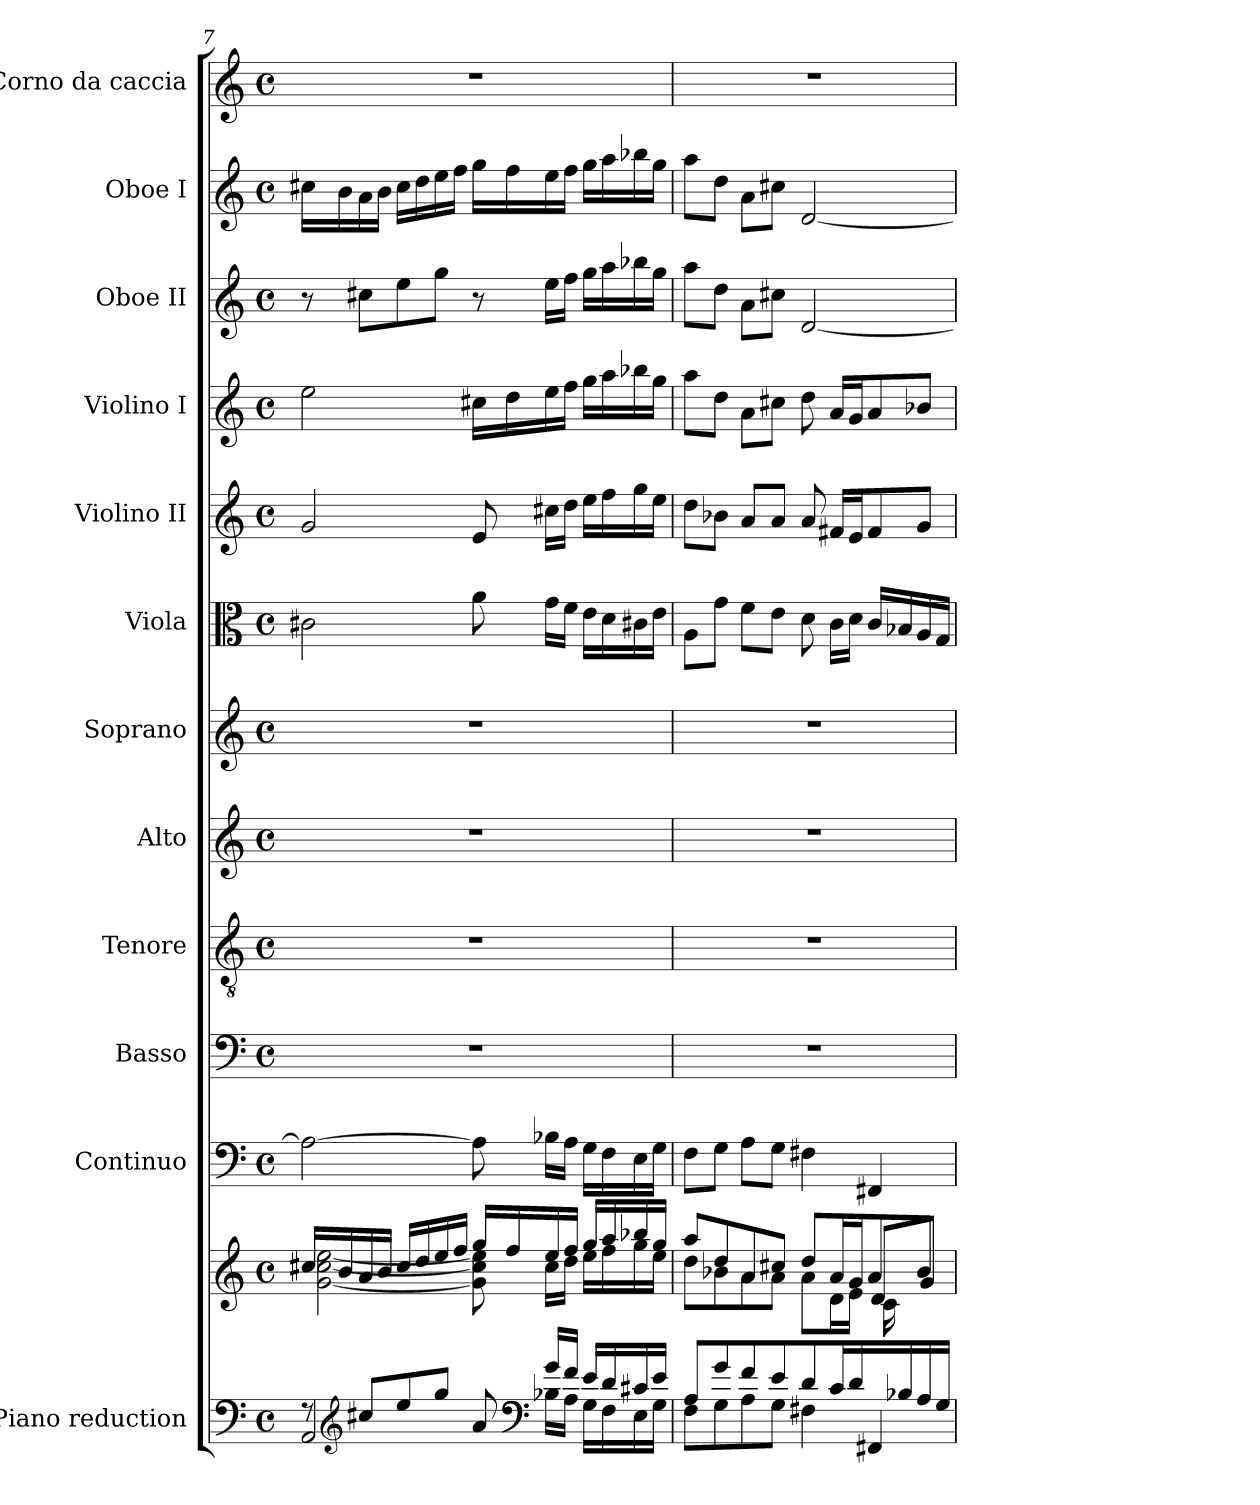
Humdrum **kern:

**kern	**kern	**kern	**kern	**kern	**kern	**kern	**kern	**kern	**kern	**kern	**kern	**kern
*part12	*part12	*part11	*part10	*part9	*part8	*part7	*part6	*part5	*part4	*part3	*part2	*part1
*staff13	*staff12	*staff11	*staff10	*staff9	*staff8	*staff7	*staff6	*staff5	*staff4	*staff3	*staff2	*staff1
*I"Piano reduction	*	*I"Continuo	*I"Basso	*I"Tenore	*I"Alto	*I"Soprano	*I"Viola	*I"Violino II	*I"Violino I	*I"Oboe II	*I"Oboe I	*I"Corno da caccia
*I'Pno	*	*	*	*	*	*	*I'Vla	*I'Vln	*I'Vln	*I'Ob	*I'Ob	*
*clefF4	*clefG2	*clefF4	*clefF4	*clefGv2	*clefG2	*clefG2	*clefC3	*clefG2	*clefG2	*clefG2	*clefG2	*clefG2
*	*	*	*	*	*	*	*	*	*	*	*	*ITrd7c12
*k[]	*k[]	*k[]	*k[]	*k[]	*k[]	*k[]	*k[]	*k[]	*k[]	*k[]	*k[]	*k[]
*M4/4	*M4/4	*M4/4	*M4/4	*M4/4	*M4/4	*M4/4	*M4/4	*M4/4	*M4/4	*M4/4	*M4/4	*M4/4
*met(c)	*met(c)	*met(c)	*met(c)	*met(c)	*met(c)	*met(c)	*met(c)	*met(c)	*met(c)	*met(c)	*met(c)	*met(c)
=7	=7	=7	=7	=7	=7	=7	=7	=7	=7	=7	=7	=7
*^	*^	*	*	*	*	*	*	*	*	*	*	*
8r	2AA/	16cc#X/LL	[2g\ [2cc#\ [2ee\	2A\_	1r	1r	1r	1r	2c#X\	2g/	2ee\	8r	16cc#X\LL	1r
.	.	16b/	.	.	.	.	.	.	.	.	.	.	16b\	.
*clefG2	*	*	*	*	*	*	*	*	*	*	*	*	*	*
8cc#X/L	.	16a/	.	.	.	.	.	.	.	.	.	8cc#X\L	16a\	.
.	.	16b/JJ	.	.	.	.	.	.	.	.	.	.	16b\JJ	.
8ee/	.	16cc#/LL	.	.	.	.	.	.	.	.	.	8ee\	16cc#\LL	.
.	.	16dd/	.	.	.	.	.	.	.	.	.	.	16dd\	.
8gg/J	.	16ee/	.	.	.	.	.	.	.	.	.	8gg\J	16ee\	.
.	.	16ff/JJ	.	.	.	.	.	.	.	.	.	.	16ff\JJ	.
8a/	8ryy	16gg/LL	8g\] 8cc#\] 8ee\]	8A\]	.	.	.	.	8a\	8e/	16cc#X\LL	8r	16gg\LL	.
.	.	16ff/	.	.	.	.	.	.	.	.	16dd\	.	16ff\	.
*clefF4	*	*	*	*	*	*	*	*	*	*	*	*	*	*
16g/LL	16B-X\LL	16ee/	16cc#\LL	16B-X\LL	.	.	.	.	16g\LL	16cc#X\LL	16ee\	16ee\LL	16ee\	.
16f/JJ	16A\JJ	16ff/JJ	16dd\JJ	16A\JJ	.	.	.	.	16f\JJ	16dd\JJ	16ff\JJ	16ff\JJ	16ff\JJ	.
16e/LL	16G\LL	16gg/LL	16ee\LL	16G\LL	.	.	.	.	16e\LL	16ee\LL	16gg\LL	16gg\LL	16gg\LL	.
16d/	16F\	16aa/	16ff\	16F\	.	.	.	.	16d\	16ff\	16aa\	16aa\	16aa\	.
16c#X/	16E\	16bb-X/	16gg\	16E\	.	.	.	.	16c#X\	16gg\	16bb-X\	16bb-X\	16bb-X\	.
16e/JJ	16G\JJ	16gg/JJ	16ee\JJ	16G\JJ	.	.	.	.	16e\JJ	16ee\JJ	16gg\JJ	16gg\JJ	16gg\JJ	.
!!LO:PB:g=z
=8	=8	=8	=8	=8	=8	=8	=8	=8	=8	=8	=8	=8	=8	=8
*	*	*	*^	*	*	*	*	*	*	*	*	*	*	*
8A/L	8F\L	8aa/L	8dd\L	2.ryy	8F\L	1r	1r	1r	1r	8A\L	8dd\L	8aa\L	8aa\L	8aa\L	1r
8g/	8G\	8dd/	8b-X\	.	8G\J	.	.	.	.	8g\J	8b-X\J	8dd\J	8dd\J	8dd\J	.
8f/	8A\	8a/	8a\	.	8A\L	.	.	.	.	8f\L	8a/L	8a\L	8a\L	8a\L	.
8e/J	8G\J	8cc#X/J	8a\J	.	8G\J	.	.	.	.	8e\J	8a/J	8cc#X\J	8cc#X\J	8cc#X\J	.
8d/L	4F#X\	8dd/L	8a\L	.	4F#X\	.	.	.	.	8d\	8a/	8dd\	[2d/	[2d/	.
16c/L	.	16a/L	16d\L	.	.	.	.	.	.	16c\LL	16f#X/LL	16a/LL	.	.	.
16d/JJ	.	16g/J	16e\JJ	.	.	.	.	.	.	16d\JJ	16e/J	16g/J	.	.	.
16ryy	4FF#X/	8a/	8d/L	16c\LL	4FF#X/	.	.	.	.	16c/LL	8f#/	8a/	.	.	.
16B-X/	.	.	.	8.ryy	.	.	.	.	.	16B-X/	.	.	.	.	.
16A/	.	8b-/J	8g\J	.	.	.	.	.	.	16A/	8g/J	8b-X/J	.	.	.
16G/JJ	.	.	.	.	.	.	.	.	.	16G/JJ	.	.	.	.	.
*v	*v	*	*	*	*	*	*	*	*	*	*	*	*	*	*
*	*v	*v	*v	*	*	*	*	*	*	*	*	*	*	*
=	=	=	=	=	=	=	=	=	=	=	=	=
*-	*-	*-	*-	*-	*-	*-	*-	*-	*-	*-	*-	*-
